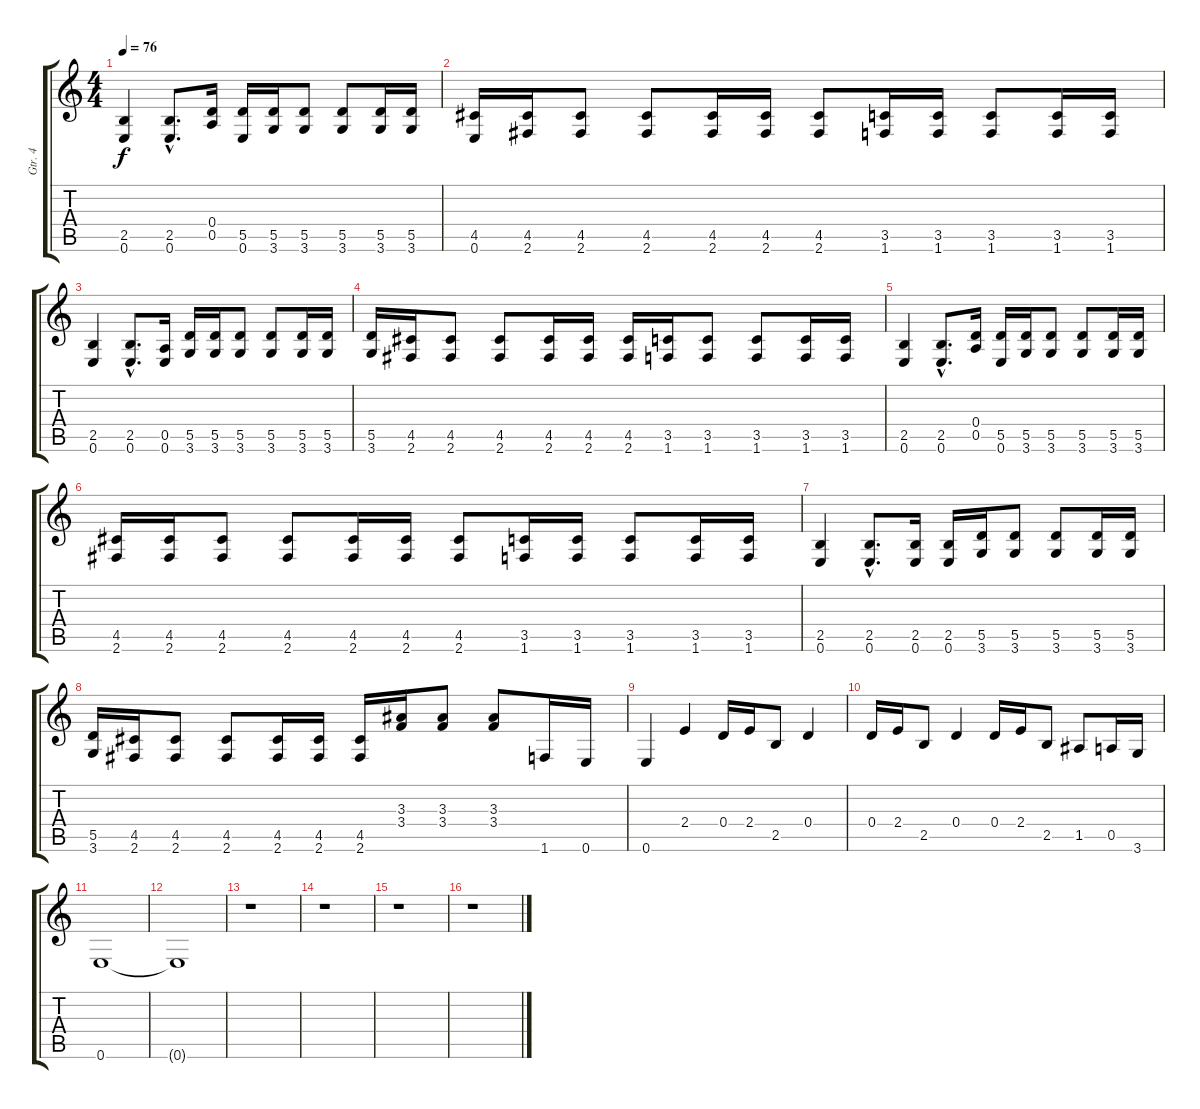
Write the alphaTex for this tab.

\track ("Gtr. 4" "Gtr. 4") {instrument overdrivenguitar}
\staff {score tabs}
\tuning (E4 B3 G3 D3 A2 E2) {hide}
\ts (4 4)
\tempo 76
\clef g2
\ks c
(2.5 0.6).4{dy f} (2.5{hac} 0.6{hac}).8{d} (0.4 0.5).16 (5.5 0.6).16 (5.5 3.6).16 (5.5 3.6).8 (5.5 3.6).8 (5.5 3.6).16 (5.5 3.6).16 |
(4.5 0.6).16 (4.5 2.6).16 (4.5 2.6).8 (4.5 2.6).8 (4.5 2.6).16 (4.5 2.6).16 (4.5 2.6).8 (3.5 1.6).16 (3.5 1.6).16 (3.5 1.6).8 (3.5 1.6).16 (3.5 1.6).16 |
(2.5 0.6).4 (2.5{hac} 0.6{hac}).8{d} (0.5 0.6).16 (5.5 3.6).16 (5.5 3.6).16 (5.5 3.6).8 (5.5 3.6).8 (5.5 3.6).16 (5.5 3.6).16 |
(5.5 3.6).16 (4.5 2.6).16 (4.5 2.6).8 (4.5 2.6).8 (4.5 2.6).16 (4.5 2.6).16 (4.5 2.6).16 (3.5 1.6).16 (3.5 1.6).8 (3.5 1.6).8 (3.5 1.6).16 (3.5 1.6).16 |
(2.5 0.6).4 (2.5{hac} 0.6{hac}).8{d} (0.4 0.5).16 (5.5 0.6).16 (5.5 3.6).16 (5.5 3.6).8 (5.5 3.6).8 (5.5 3.6).16 (5.5 3.6).16 |
(4.5 2.6).16 (4.5 2.6).16 (4.5 2.6).8 (4.5 2.6).8 (4.5 2.6).16 (4.5 2.6).16 (4.5 2.6).8 (3.5 1.6).16 (3.5 1.6).16 (3.5 1.6).8 (3.5 1.6).16 (3.5 1.6).16 |
(2.5 0.6).4 (2.5{hac} 0.6{hac}).8{d} (2.5 0.6).16 (2.5 0.6).16 (5.5 3.6).16 (5.5 3.6).8 (5.5 3.6).8 (5.5 3.6).16 (5.5 3.6).16 |
(5.5 3.6).16 (4.5 2.6).16 (4.5 2.6).8 (4.5 2.6).8 (4.5 2.6).16 (4.5 2.6).16 (4.5 2.6).16 (3.3 3.4).16 (3.3 3.4).8 (3.3 3.4).8 1.6.16 0.6.16 |
0.6.4 2.4.4 0.4.16 2.4.16 2.5.8 0.4.4 |
0.4.16 2.4.16 2.5.8 0.4.4 0.4.16 2.4.16 2.5.8 1.5.8 0.5.16 3.6.16 |
0.6.1 |
0.6{t}.1 |
r.1 |
r.1 |
r.1 |
r.1
